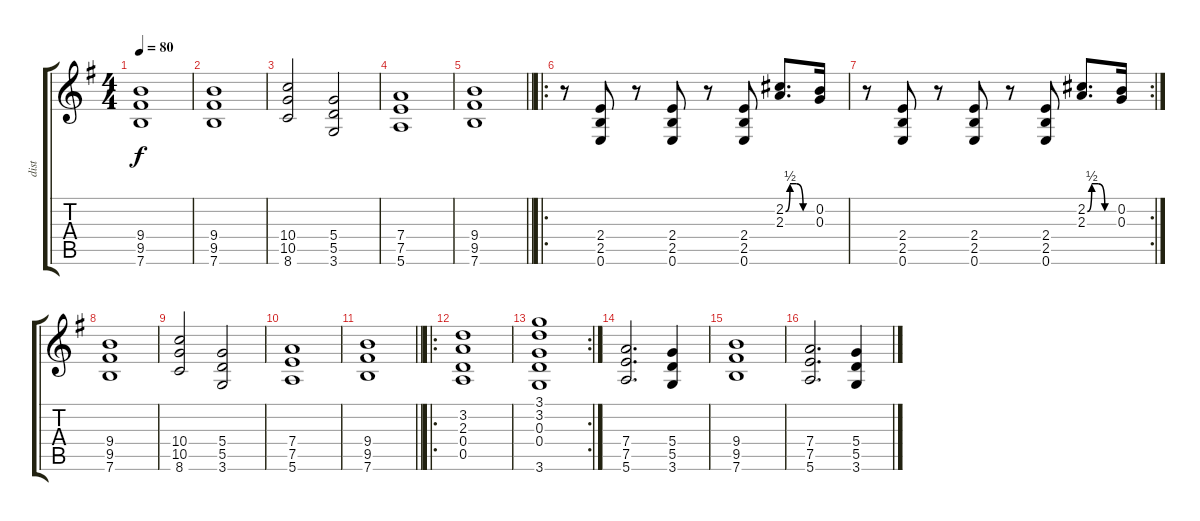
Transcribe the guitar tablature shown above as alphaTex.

\track ("dist" "dist") {instrument distortionguitar}
\staff {score tabs}
\tuning (E4 B3 G3 D3 A2 E2) {hide}
\ts (4 4)
\tempo 80
\clef g2
\ks g
(9.4 9.5 7.6).1{dy f} |
(9.4 9.5 7.6).1 |
(10.4 10.5 8.6).2 (5.4 5.5 3.6).2 |
(7.4 7.5 5.6).1 |
\barLineRight lightlight
(9.4 9.5 7.6).1 |
\ro
r.8 (2.4 2.5 0.6).8 r.8 (2.4 2.5 0.6).8 r.8 (2.4 2.5 0.6).8 (2.2{be (custom 0 0 10 2 25 2 40 0 60 0)} 2.3).8{d} (0.2 0.3).16 |
\rc 2
r.8 (2.4 2.5 0.6).8 r.8 (2.4 2.5 0.6).8 r.8 (2.4 2.5 0.6).8 (2.2{be (custom 0 0 10 2 25 2 40 0 60 0)} 2.3).8{d} (0.2 0.3).16 |
(9.4 9.5 7.6).1 |
(10.4 10.5 8.6).2 (5.4 5.5 3.6).2 |
(7.4 7.5 5.6).1 |
\barLineRight lightlight
(9.4 9.5 7.6).1 |
\ro
(3.2 2.3 0.4 0.5).1 |
\rc 2
(3.1 3.2 0.3 0.4 3.6).1 |
(7.4 7.5 5.6).2{d} (5.4 5.5 3.6).4 |
(9.4 9.5 7.6).1 |
(7.4 7.5 5.6).2{d} (5.4 5.5 3.6).4
